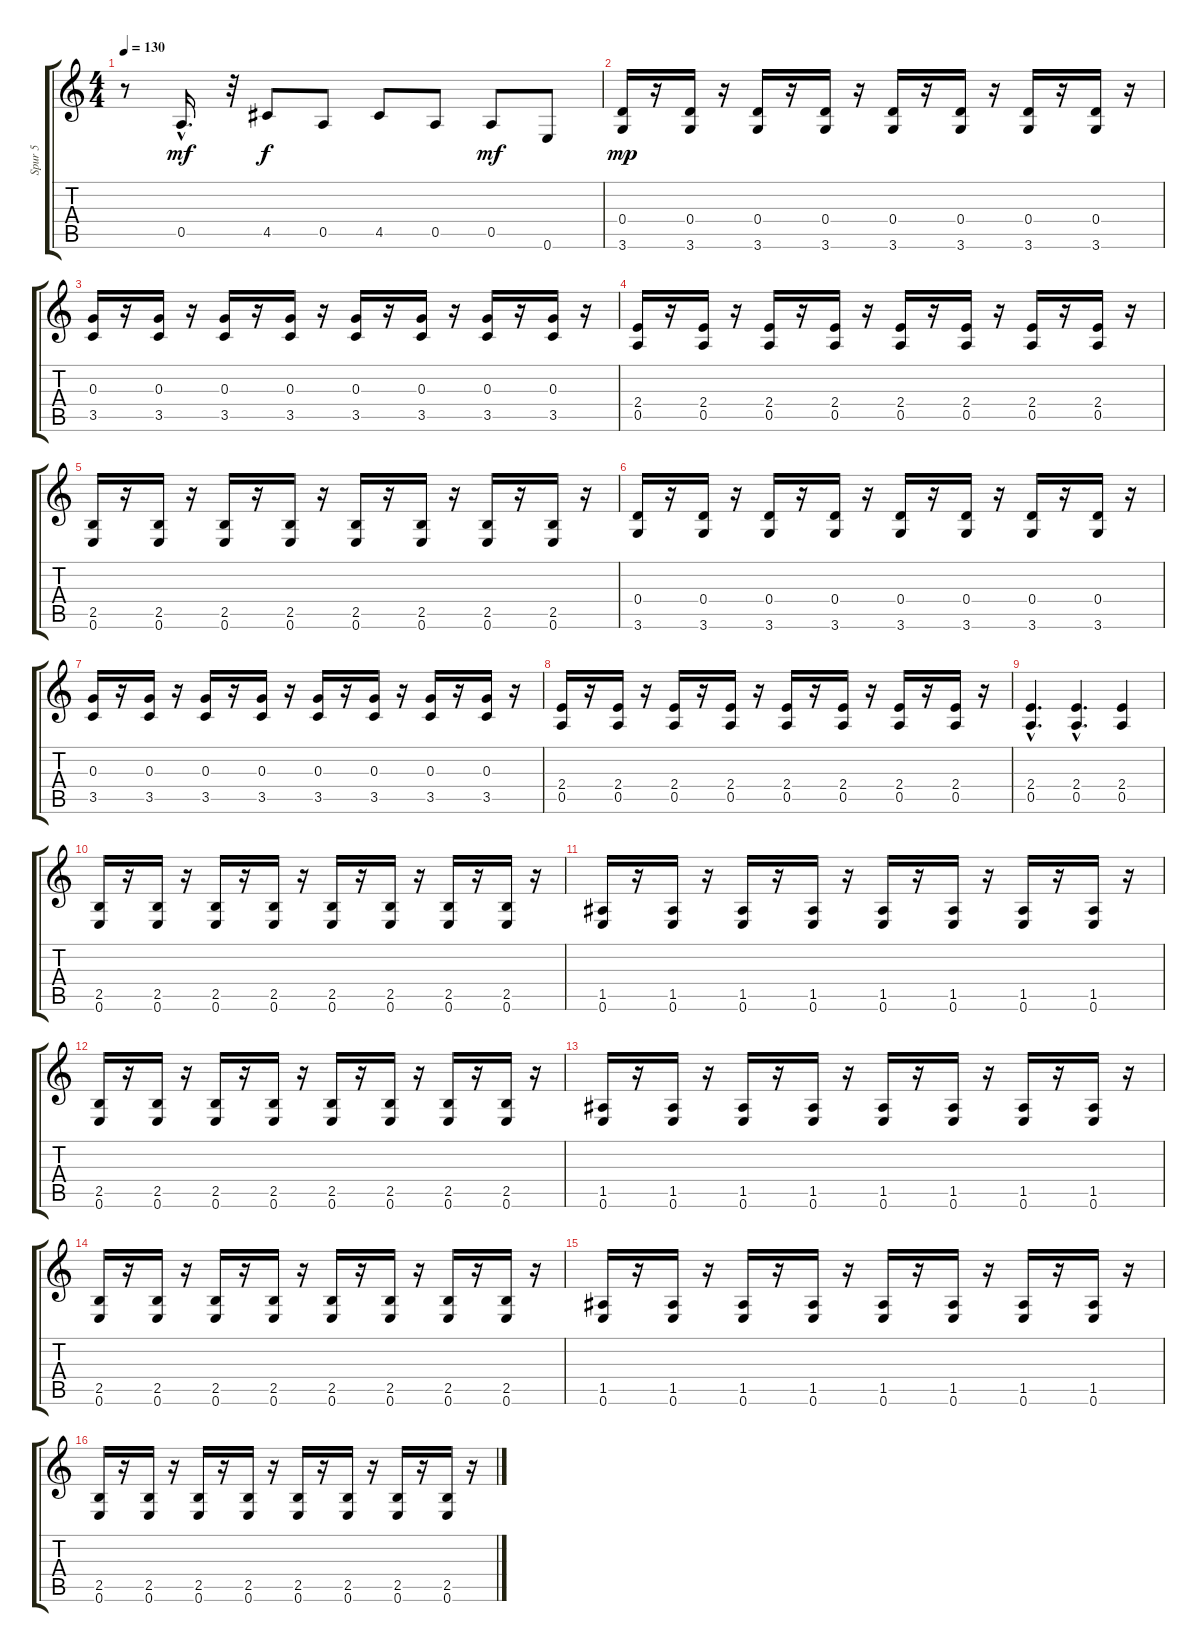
\track ("Spur 5" "Spur 5") {instrument overdrivenguitar}
\staff {score tabs}
\tuning (E4 B3 G3 D3 A2 E2) {hide}
\ts (4 4)
\tempo 130
\clef g2
\ks c
r.8{dy mp} 0.5{hac}.16{d dy mf} r.32 4.5.8{dy f} 0.5.8 4.5.8 0.5.8 0.5.8{dy mf} 0.6.8 |
(0.4 3.6).16{dy mp} r.16 (0.4 3.6).16 r.16 (0.4 3.6).16 r.16 (0.4 3.6).16 r.16 (0.4 3.6).16 r.16 (0.4 3.6).16 r.16 (0.4 3.6).16 r.16 (0.4 3.6).16 r.16 |
(0.3 3.5).16 r.16 (0.3 3.5).16 r.16 (0.3 3.5).16 r.16 (0.3 3.5).16 r.16 (0.3 3.5).16 r.16 (0.3 3.5).16 r.16 (0.3 3.5).16 r.16 (0.3 3.5).16 r.16 |
(2.4 0.5).16 r.16 (2.4 0.5).16 r.16 (2.4 0.5).16 r.16 (2.4 0.5).16 r.16 (2.4 0.5).16 r.16 (2.4 0.5).16 r.16 (2.4 0.5).16 r.16 (2.4 0.5).16 r.16 |
(2.5 0.6).16 r.16 (2.5 0.6).16 r.16 (2.5 0.6).16 r.16 (2.5 0.6).16 r.16 (2.5 0.6).16 r.16 (2.5 0.6).16 r.16 (2.5 0.6).16 r.16 (2.5 0.6).16 r.16 |
(0.4 3.6).16 r.16 (0.4 3.6).16 r.16 (0.4 3.6).16 r.16 (0.4 3.6).16 r.16 (0.4 3.6).16 r.16 (0.4 3.6).16 r.16 (0.4 3.6).16 r.16 (0.4 3.6).16 r.16 |
(0.3 3.5).16 r.16 (0.3 3.5).16 r.16 (0.3 3.5).16 r.16 (0.3 3.5).16 r.16 (0.3 3.5).16 r.16 (0.3 3.5).16 r.16 (0.3 3.5).16 r.16 (0.3 3.5).16 r.16 |
(2.4 0.5).16 r.16 (2.4 0.5).16 r.16 (2.4 0.5).16 r.16 (2.4 0.5).16 r.16 (2.4 0.5).16 r.16 (2.4 0.5).16 r.16 (2.4 0.5).16 r.16 (2.4 0.5).16 r.16 |
(2.4{hac} 0.5{hac}).4{d} (2.4{hac} 0.5{hac}).4{d} (2.4 0.5).4 |
(2.5 0.6).16 r.16 (2.5 0.6).16 r.16 (2.5 0.6).16 r.16 (2.5 0.6).16 r.16 (2.5 0.6).16 r.16 (2.5 0.6).16 r.16 (2.5 0.6).16 r.16 (2.5 0.6).16 r.16 |
(1.5 0.6).16 r.16 (1.5 0.6).16 r.16 (1.5 0.6).16 r.16 (1.5 0.6).16 r.16 (1.5 0.6).16 r.16 (1.5 0.6).16 r.16 (1.5 0.6).16 r.16 (1.5 0.6).16 r.16 |
(2.5 0.6).16 r.16 (2.5 0.6).16 r.16 (2.5 0.6).16 r.16 (2.5 0.6).16 r.16 (2.5 0.6).16 r.16 (2.5 0.6).16 r.16 (2.5 0.6).16 r.16 (2.5 0.6).16 r.16 |
(1.5 0.6).16 r.16 (1.5 0.6).16 r.16 (1.5 0.6).16 r.16 (1.5 0.6).16 r.16 (1.5 0.6).16 r.16 (1.5 0.6).16 r.16 (1.5 0.6).16 r.16 (1.5 0.6).16 r.16 |
(2.5 0.6).16 r.16 (2.5 0.6).16 r.16 (2.5 0.6).16 r.16 (2.5 0.6).16 r.16 (2.5 0.6).16 r.16 (2.5 0.6).16 r.16 (2.5 0.6).16 r.16 (2.5 0.6).16 r.16 |
(1.5 0.6).16 r.16 (1.5 0.6).16 r.16 (1.5 0.6).16 r.16 (1.5 0.6).16 r.16 (1.5 0.6).16 r.16 (1.5 0.6).16 r.16 (1.5 0.6).16 r.16 (1.5 0.6).16 r.16 |
(2.5 0.6).16 r.16 (2.5 0.6).16 r.16 (2.5 0.6).16 r.16 (2.5 0.6).16 r.16 (2.5 0.6).16 r.16 (2.5 0.6).16 r.16 (2.5 0.6).16 r.16 (2.5 0.6).16 r.16
